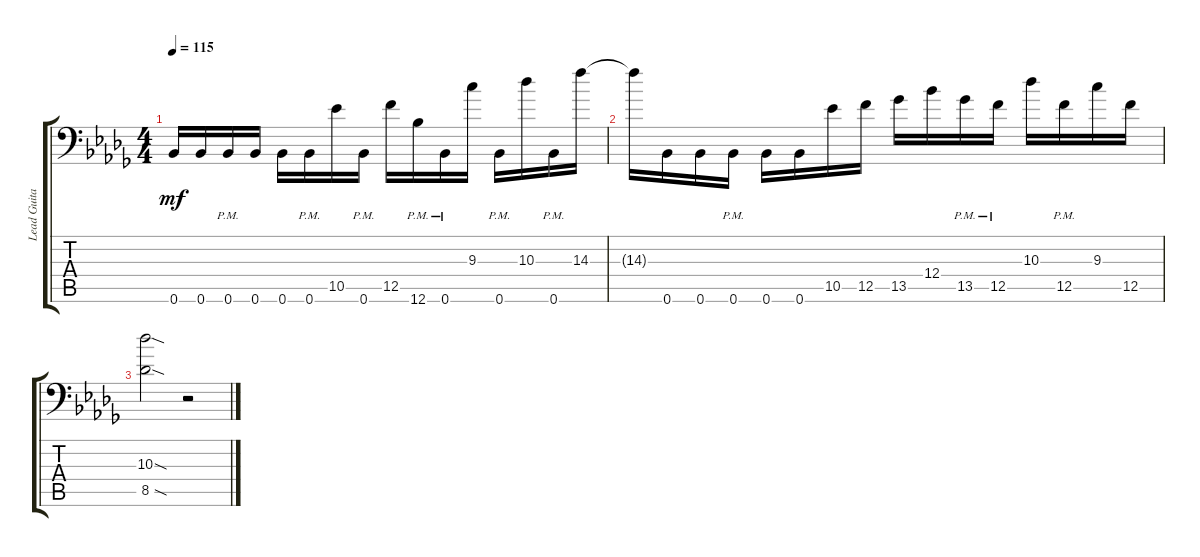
\track ("Lead Guitar" "Lead Guita") {instrument overdrivenguitar}
\staff {score tabs}
\tuning (C4 G3 Eb3 Bb2 F2 Bb1) {hide}
\ts (4 4)
\tempo 115
\clef f4
\ks bbminor
0.6.16{dy mf} 0.6.16 0.6{pm}.16 0.6.16 0.6.16 0.6{pm}.16 10.5.16 0.6{pm}.16 12.5.16 12.6{pm}.16 0.6{pm}.16 9.3.16 0.6{pm}.16 10.3.16 0.6{pm}.16 14.3.16 |
14.3{t}.16 0.6.16 0.6.16 0.6{pm}.16 0.6.16 0.6.16 10.5.16 12.5.16 13.5.16 12.4.16 13.5{pm}.16 12.5{pm}.16 10.3.16 12.5{pm}.16 9.3.16 12.5.16 |
(10.3{sod} 8.5{sod}).2 r.2
